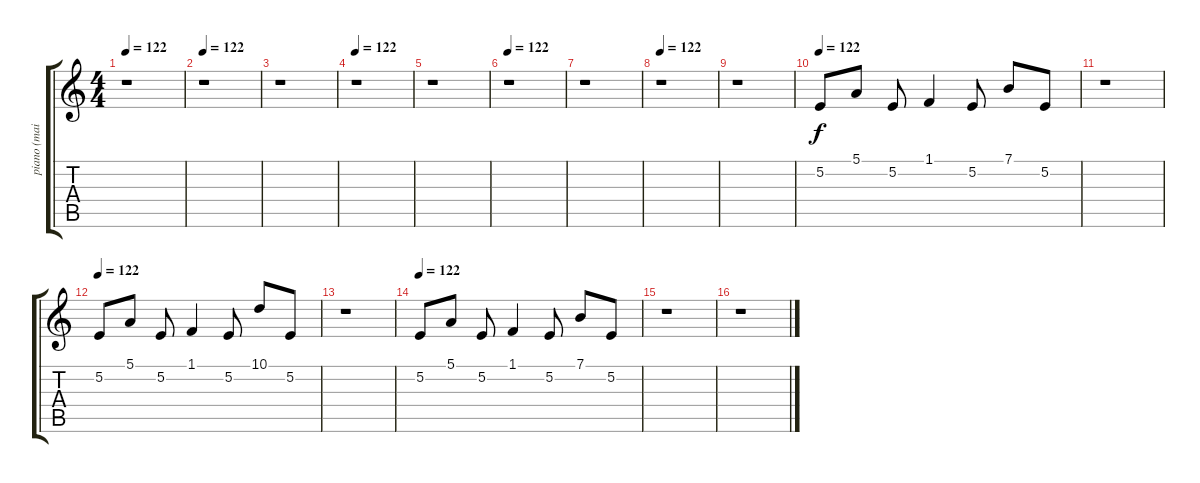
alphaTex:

\track ("piano (main Droite)" "piano (mai") {instrument acousticgrandpiano}
\staff {score tabs}
\tuning (E4 B3 G3 D3 A2 E2) {hide}
\ts (4 4)
\tempo 122
\clef g2
\ks c
r.1{dy f} |
\tempo 122
r.1 |
r.1 |
\tempo 122
r.1 |
r.1 |
\tempo 122
r.1 |
r.1 |
\tempo 122
r.1 |
r.1 |
\tempo 122
5.2.8 5.1.8 5.2.8 1.1.4 5.2.8 7.1.8 5.2.8 |
r.1 |
\tempo 122
5.2.8 5.1.8 5.2.8 1.1.4 5.2.8 10.1.8 5.2.8 |
r.1 |
\tempo 122
5.2.8 5.1.8 5.2.8 1.1.4 5.2.8 7.1.8 5.2.8 |
r.1 |
r.1
